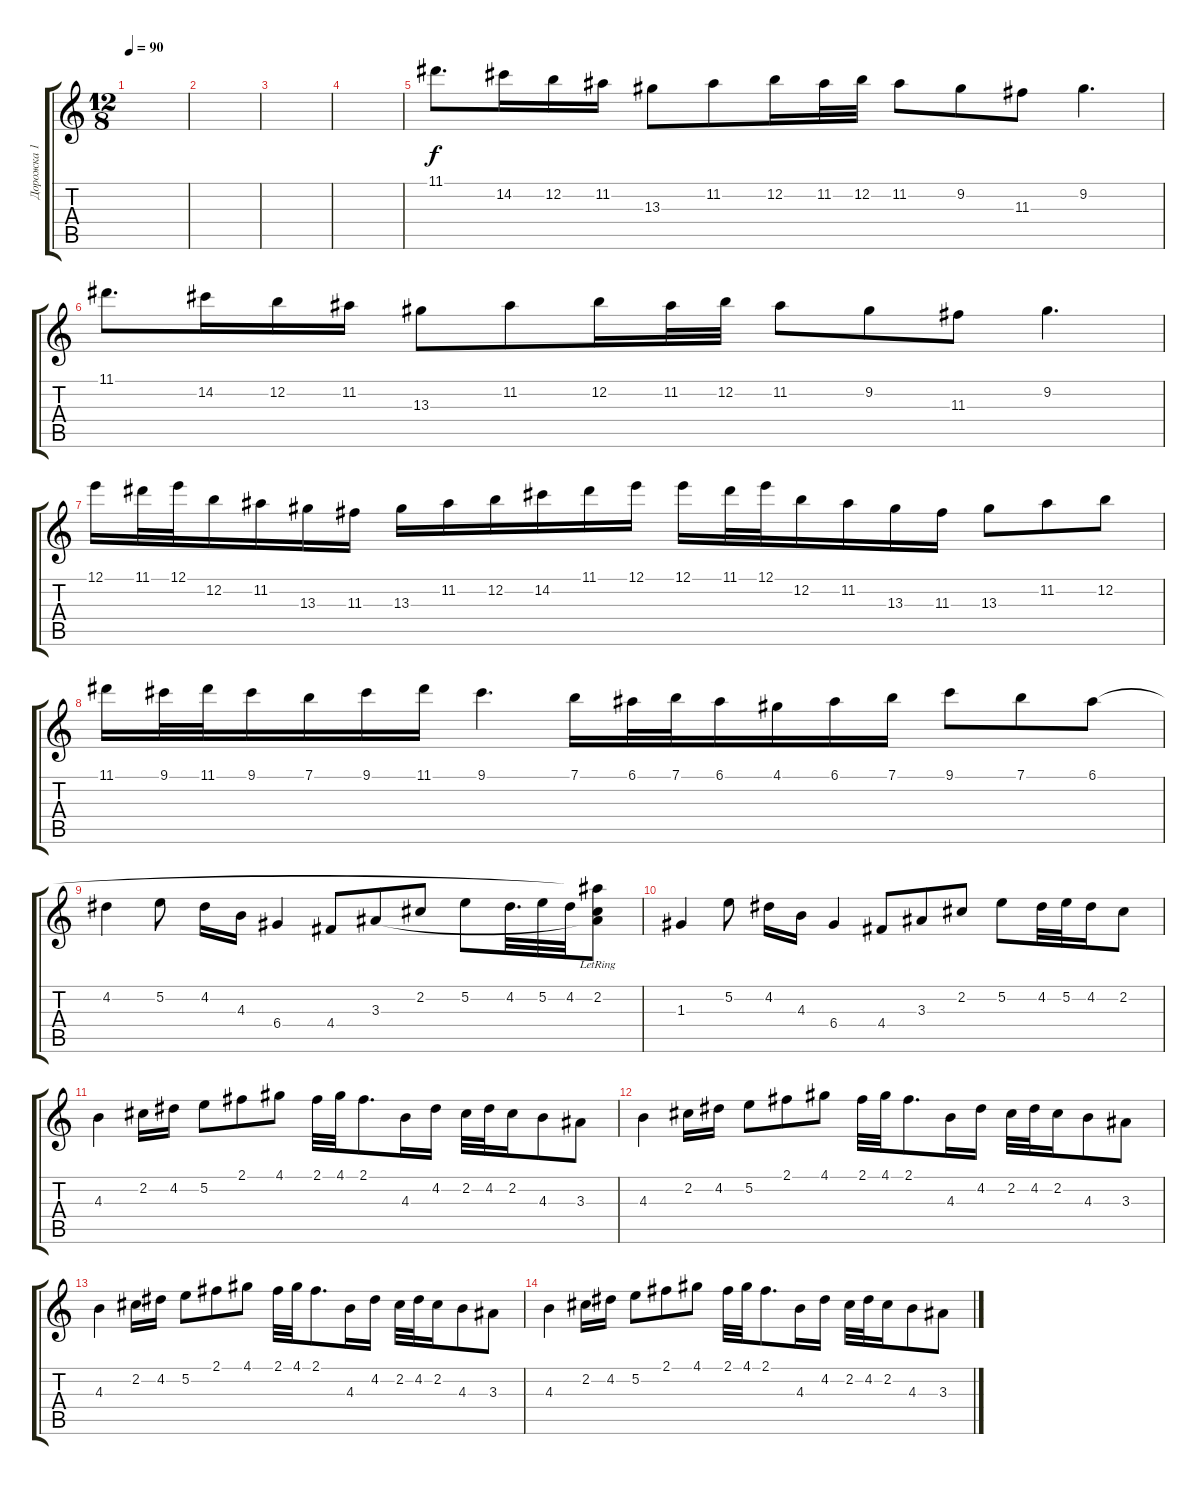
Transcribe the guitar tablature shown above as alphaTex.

\track ("Дорожка 1" "Дорожка 1") {instrument acousticguitarsteel}
\staff {score tabs}
\tuning (E4 B3 G3 D3 A2 E2) {hide}
\ts (12 8)
\tempo 90
\clef g2
\ks c
|
|
|
|
11.1.8{d} 14.2.16 12.2.16 11.2.16 13.3.8 11.2.8 12.2.16 11.2.32 12.2.32 11.2.8 9.2.8 11.3.8 9.2.4{d} |
11.1.8{d} 14.2.16 12.2.16 11.2.16 13.3.8 11.2.8 12.2.16 11.2.32 12.2.32 11.2.8 9.2.8 11.3.8 9.2.4{d} |
12.1.16 11.1.32 12.1.32 12.2.16 11.2.16 13.3.16 11.3.16 13.3.16 11.2.16 12.2.16 14.2.16 11.1.16 12.1.16 12.1.16 11.1.32 12.1.32 12.2.16 11.2.16 13.3.16 11.3.16 13.3.8 11.2.8 12.2.8 |
11.1.16 9.1.32 11.1.32 9.1.16 7.1.16 9.1.16 11.1.16 9.1.4{d} 7.1.16 6.1.32 7.1.32 6.1.16 4.1.16 6.1.16 7.1.16 9.1.8 7.1.8 6.1.8 |
4.2.4 5.2.8 4.2.16 4.3.16 6.4.4 4.4.8 3.3.8 2.2.8 5.2.8 4.2.32{d} 5.2.32 4.2.32 (6.1{t} 2.2{lr} 3.3{t}).8 |
1.3.4 5.2.8 4.2.16 4.3.16 6.4.4 4.4.8 3.3.8 2.2.8 5.2.8 4.2.32 5.2.32 4.2.16 2.2.8 |
4.3.4 2.2.16 4.2.16 5.2.8 2.1.8 4.1.8 2.1.32 4.1.32 2.1.8{d} 4.3.16 4.2.16 2.2.32 4.2.32 2.2.16 4.3.8 3.3.8 |
4.3.4 2.2.16 4.2.16 5.2.8 2.1.8 4.1.8 2.1.32 4.1.32 2.1.8{d} 4.3.16 4.2.16 2.2.32 4.2.32 2.2.16 4.3.8 3.3.8 |
4.3.4 2.2.16 4.2.16 5.2.8 2.1.8 4.1.8 2.1.32 4.1.32 2.1.8{d} 4.3.16 4.2.16 2.2.32 4.2.32 2.2.16 4.3.8 3.3.8 |
4.3.4 2.2.16 4.2.16 5.2.8 2.1.8 4.1.8 2.1.32 4.1.32 2.1.8{d} 4.3.16 4.2.16 2.2.32 4.2.32 2.2.16 4.3.8 3.3.8
